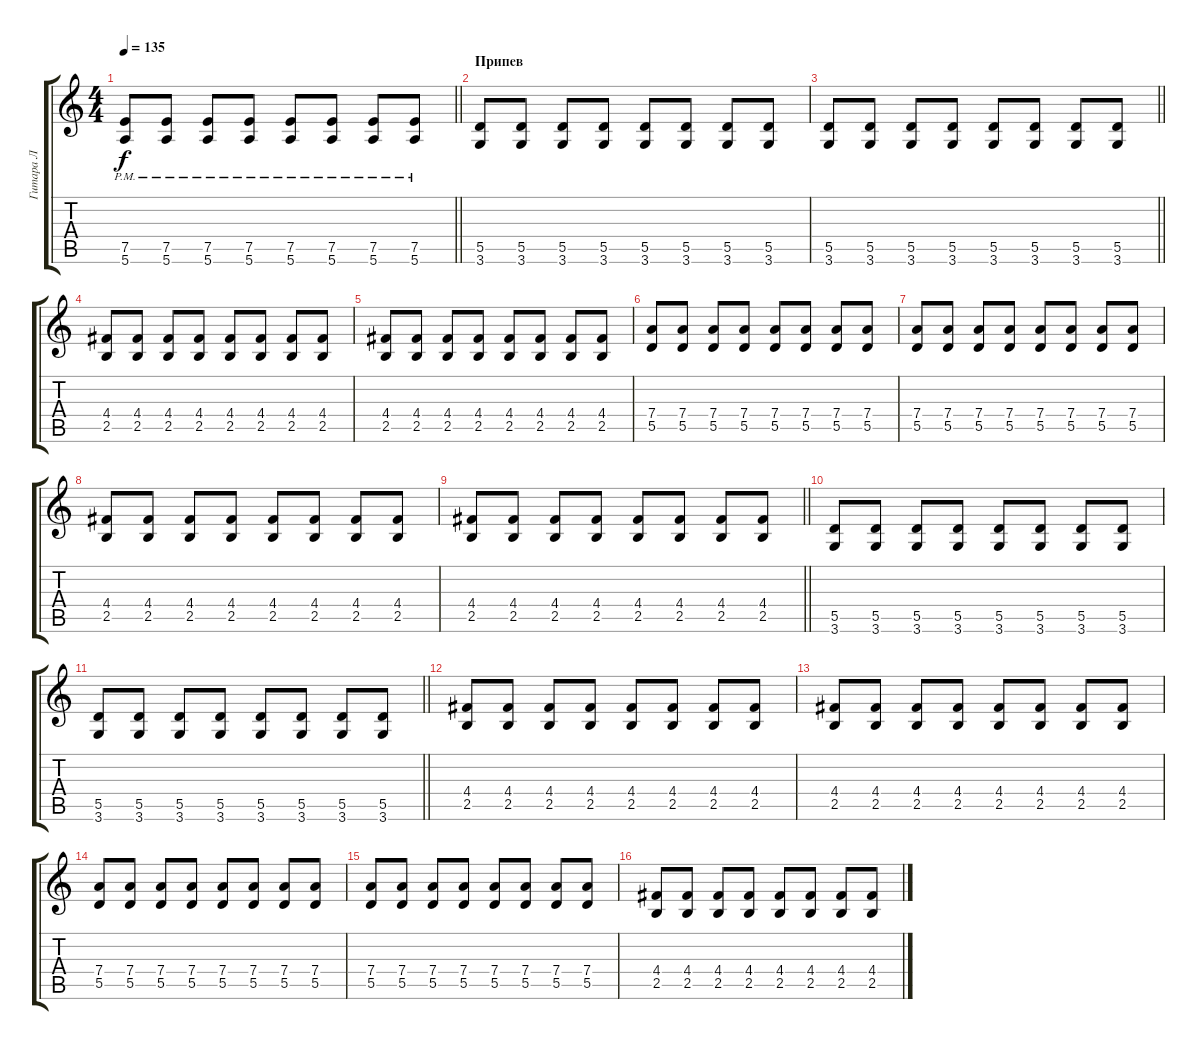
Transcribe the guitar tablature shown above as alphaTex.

\track ("Гитара Л" "Гитара Л") {instrument overdrivenguitar}
\staff {score tabs}
\tuning (E4 B3 G3 D3 A2 E2) {hide}
\ts (4 4)
\tempo 135
\clef g2
\barLineRight lightlight
\ks c
(7.5{pm} 5.6{pm}).8{dy f} (7.5{pm} 5.6{pm}).8 (7.5{pm} 5.6{pm}).8 (7.5{pm} 5.6{pm}).8 (7.5{pm} 5.6{pm}).8 (7.5{pm} 5.6{pm}).8 (7.5{pm} 5.6{pm}).8 (7.5{pm} 5.6{pm}).8 |
\section ("" "Припев")
(5.5 3.6).8 (5.5 3.6).8 (5.5 3.6).8 (5.5 3.6).8 (5.5 3.6).8 (5.5 3.6).8 (5.5 3.6).8 (5.5 3.6).8 |
\barLineRight lightlight
(5.5 3.6).8 (5.5 3.6).8 (5.5 3.6).8 (5.5 3.6).8 (5.5 3.6).8 (5.5 3.6).8 (5.5 3.6).8 (5.5 3.6).8 |
(4.4 2.5).8 (4.4 2.5).8 (4.4 2.5).8 (4.4 2.5).8 (4.4 2.5).8 (4.4 2.5).8 (4.4 2.5).8 (4.4 2.5).8 |
(4.4 2.5).8 (4.4 2.5).8 (4.4 2.5).8 (4.4 2.5).8 (4.4 2.5).8 (4.4 2.5).8 (4.4 2.5).8 (4.4 2.5).8 |
(7.4 5.5).8 (7.4 5.5).8 (7.4 5.5).8 (7.4 5.5).8 (7.4 5.5).8 (7.4 5.5).8 (7.4 5.5).8 (7.4 5.5).8 |
(7.4 5.5).8 (7.4 5.5).8 (7.4 5.5).8 (7.4 5.5).8 (7.4 5.5).8 (7.4 5.5).8 (7.4 5.5).8 (7.4 5.5).8 |
(4.4 2.5).8 (4.4 2.5).8 (4.4 2.5).8 (4.4 2.5).8 (4.4 2.5).8 (4.4 2.5).8 (4.4 2.5).8 (4.4 2.5).8 |
\barLineRight lightlight
(4.4 2.5).8 (4.4 2.5).8 (4.4 2.5).8 (4.4 2.5).8 (4.4 2.5).8 (4.4 2.5).8 (4.4 2.5).8 (4.4 2.5).8 |
\section ("" " ")
(5.5 3.6).8 (5.5 3.6).8 (5.5 3.6).8 (5.5 3.6).8 (5.5 3.6).8 (5.5 3.6).8 (5.5 3.6).8 (5.5 3.6).8 |
\barLineRight lightlight
(5.5 3.6).8 (5.5 3.6).8 (5.5 3.6).8 (5.5 3.6).8 (5.5 3.6).8 (5.5 3.6).8 (5.5 3.6).8 (5.5 3.6).8 |
(4.4 2.5).8 (4.4 2.5).8 (4.4 2.5).8 (4.4 2.5).8 (4.4 2.5).8 (4.4 2.5).8 (4.4 2.5).8 (4.4 2.5).8 |
(4.4 2.5).8 (4.4 2.5).8 (4.4 2.5).8 (4.4 2.5).8 (4.4 2.5).8 (4.4 2.5).8 (4.4 2.5).8 (4.4 2.5).8 |
(7.4 5.5).8 (7.4 5.5).8 (7.4 5.5).8 (7.4 5.5).8 (7.4 5.5).8 (7.4 5.5).8 (7.4 5.5).8 (7.4 5.5).8 |
(7.4 5.5).8 (7.4 5.5).8 (7.4 5.5).8 (7.4 5.5).8 (7.4 5.5).8 (7.4 5.5).8 (7.4 5.5).8 (7.4 5.5).8 |
(4.4 2.5).8 (4.4 2.5).8 (4.4 2.5).8 (4.4 2.5).8 (4.4 2.5).8 (4.4 2.5).8 (4.4 2.5).8 (4.4 2.5).8
